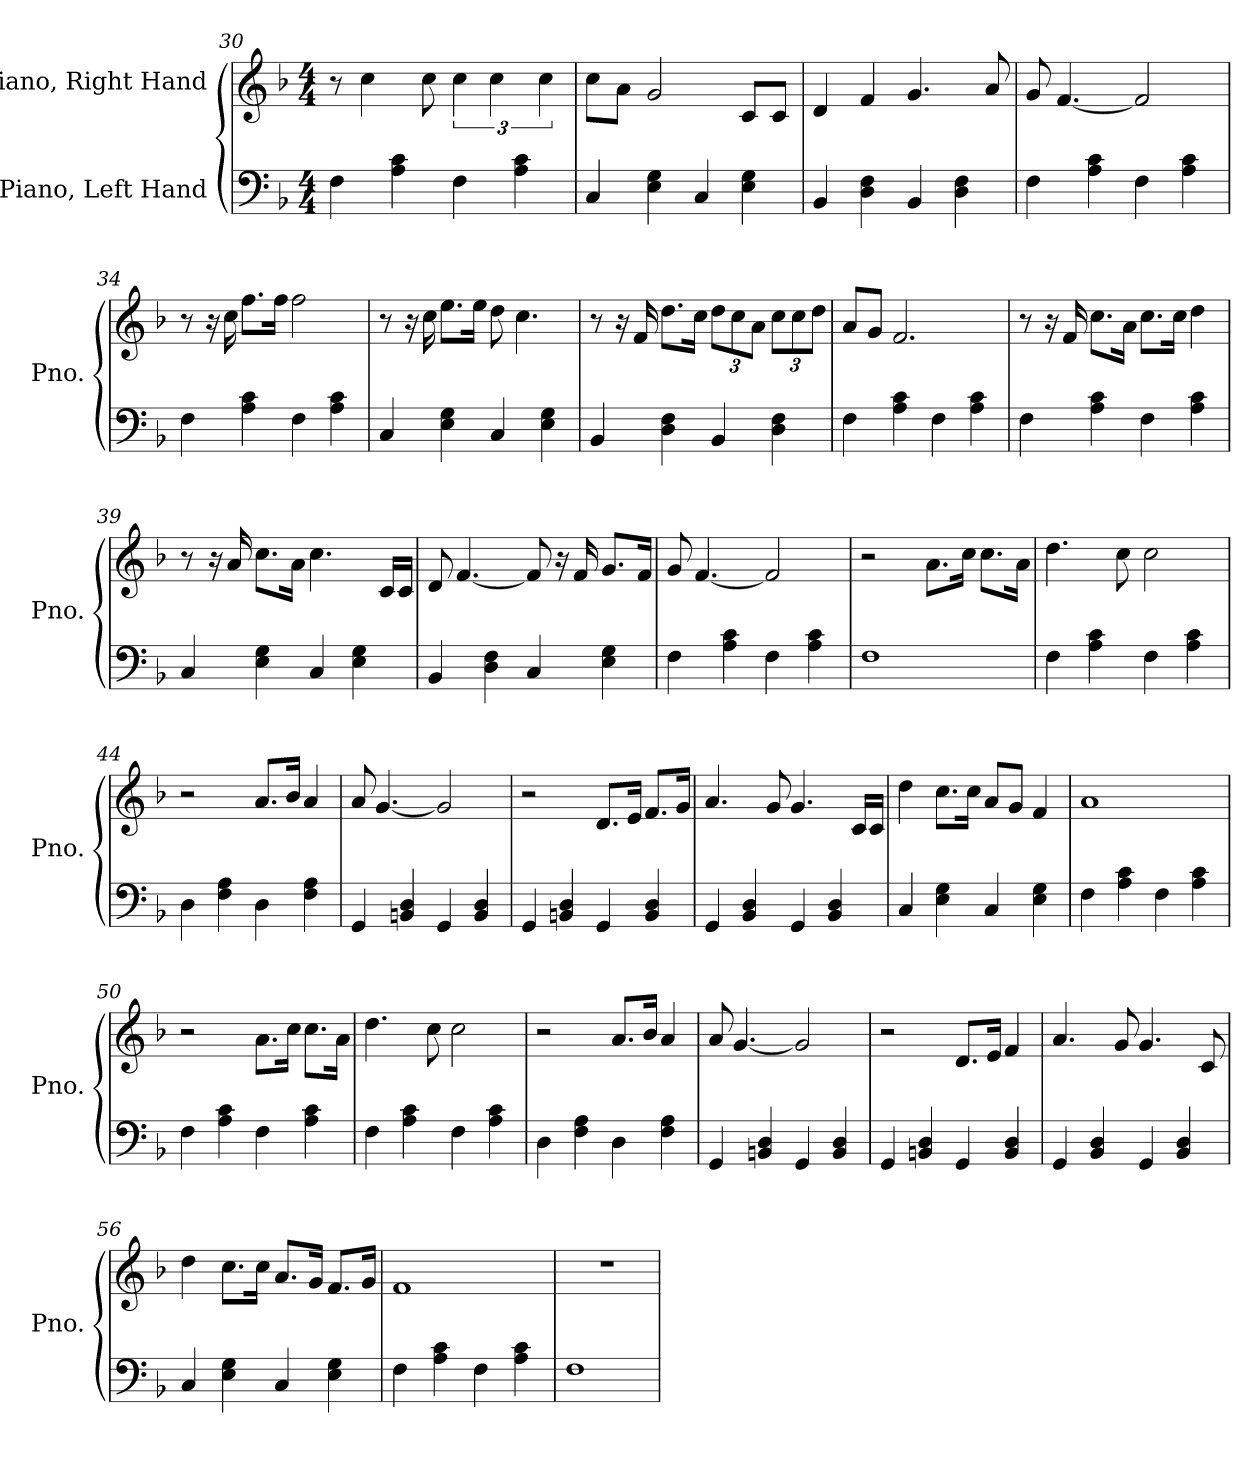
**kern	**kern
*part2	*part1
*staff2	*staff1
*I"Piano, Left Hand	*I"Piano, Right Hand
*I'Pno.	*I'Pno.
*clefF4	*clefG2
*k[b-]	*k[b-]
*M4/4	*M4/4
=30	=30
4F\	8r
.	4cc\
4A\ 4c\	.
.	8cc\
4F\	6cc\
.	6cc\
4A\ 4c\	.
.	6cc\
=31	=31
4C/	8cc\L
.	8a\J
4E\ 4G\	2g/
4C/	.
4E\ 4G\	8c/L
.	8c/J
=32	=32
4BB-/	4d/
4D\ 4F\	4f/
4BB-/	4.g/
4D\ 4F\	.
.	8a/
=33	=33
4F\	8g/
.	[4.f/
4A\ 4c\	.
4F\	2f/]
4A\ 4c\	.
!!LO:PB:g=z
=34	=34
4F\	8r
.	16r
.	16cc\
4A\ 4c\	8.ff\L
.	16ff\Jk
4F\	2ff\
4A\ 4c\	.
=35	=35
4C/	8r
.	16r
.	16cc\
4E\ 4G\	8.ee\L
.	16ee\Jk
4C/	8dd\
.	4.cc\
4E\ 4G\	.
=36	=36
4BB-/	8r
.	16r
.	16f/
4D\ 4F\	8.dd\L
.	16cc\Jk
*	*Xbrackettup
4BB-/	12dd\L
.	12cc\
.	12a\J
4D\ 4F\	12cc\L
.	12cc\
.	12dd\J
=37	=37
4F\	8a/L
.	8g/J
4A\ 4c\	2.f/
4F\	.
4A\ 4c\	.
=38	=38
4F\	8r
.	16r
.	16f/
4A\ 4c\	8.cc\L
.	16a\Jk
4F\	8.cc\L
.	16cc\Jk
4A\ 4c\	4dd\
!!LO:LB:g=z
=39	=39
4C/	8r
.	16r
.	16a/
4E\ 4G\	8.cc\L
.	16a\Jk
4C/	4.cc\
4E\ 4G\	.
.	16c/LL
.	16c/JJ
=40	=40
4BB-/	8d/
.	[4.f/
4D\ 4F\	.
4C/	8f/]
.	16r
.	16f/
4E\ 4G\	8.g/L
.	16f/Jk
=41	=41
4F\	8g/
.	[4.f/
4A\ 4c\	.
4F\	2f/]
4A\ 4c\	.
=42	=42
1F	2r
.	8.a\L
.	16cc\Jk
.	8.cc\L
.	16a\Jk
=43	=43
4F\	4.dd\
4A\ 4c\	.
.	8cc\
4F\	2cc\
4A\ 4c\	.
!!LO:LB:g=z
=44	=44
4D\	2r
4F\ 4A\	.
4D\	8.a/L
.	16b-/Jk
4F\ 4A\	4a/
=45	=45
4GG/	8a/
.	[4.g/
4BBn/ 4D/	.
4GG/	2g/]
4BB/ 4D/	.
=46	=46
4GG/	2r
4BBn/ 4D/	.
4GG/	8.d/L
.	16e/Jk
4BB/ 4D/	8.f/L
.	16g/Jk
=47	=47
4GG/	4.a/
4BB-/ 4D/	.
.	8g/
4GG/	4.g/
4BB-/ 4D/	.
.	16c/LL
.	16c/JJ
=48	=48
4C/	4dd\
4E\ 4G\	8.cc\L
.	16cc\Jk
4C/	8a/L
.	8g/J
4E\ 4G\	4f/
=49	=49
4F\	1a
4A\ 4c\	.
4F\	.
4A\ 4c\	.
!!LO:LB:g=z
=50	=50
4F\	2r
4A\ 4c\	.
4F\	8.a\L
.	16cc\Jk
4A\ 4c\	8.cc\L
.	16a\Jk
=51	=51
4F\	4.dd\
4A\ 4c\	.
.	8cc\
4F\	2cc\
4A\ 4c\	.
=52	=52
4D\	2r
4F\ 4A\	.
4D\	8.a/L
.	16b-/Jk
4F\ 4A\	4a/
=53	=53
4GG/	8a/
.	[4.g/
4BBn/ 4D/	.
4GG/	2g/]
4BB/ 4D/	.
=54	=54
4GG/	2r
4BBn/ 4D/	.
4GG/	8.d/L
.	16e/Jk
4BB/ 4D/	4f/
=55	=55
4GG/	4.a/
4BB-/ 4D/	.
.	8g/
4GG/	4.g/
4BB-/ 4D/	.
.	8c/
!!LO:LB:g=z
=56	=56
4C/	4dd\
4E\ 4G\	8.cc\L
.	16cc\Jk
4C/	8.a/L
.	16g/Jk
4E\ 4G\	8.f/L
.	16g/Jk
=57	=57
4F\	1f
4A\ 4c\	.
4F\	.
4A\ 4c\	.
=58	=58
1F	1r
=	=
*-	*-
